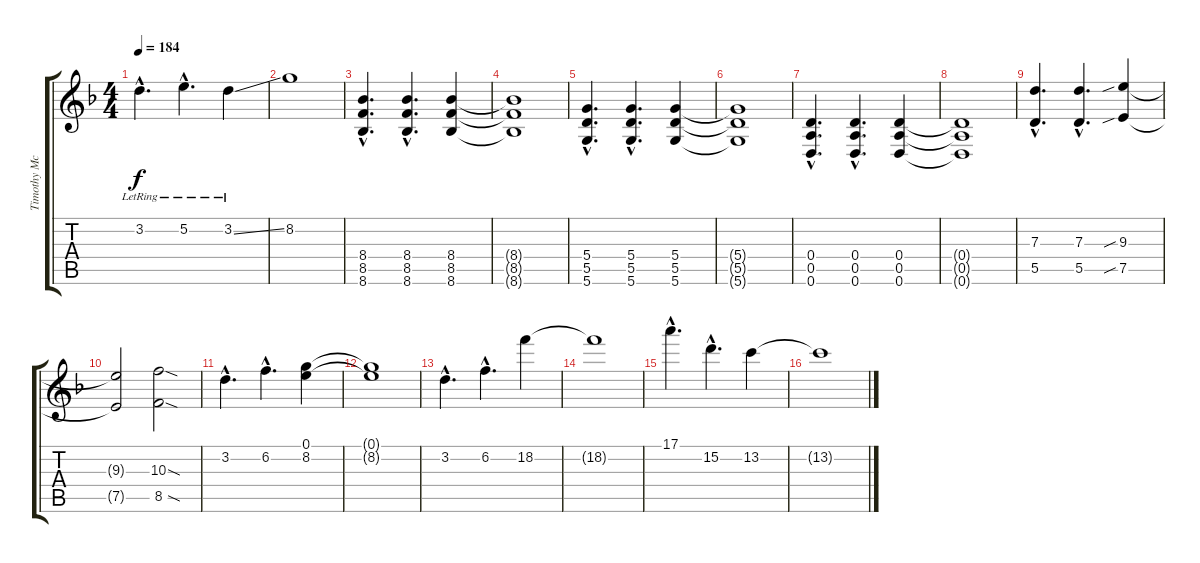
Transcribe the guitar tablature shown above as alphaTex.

\track ("Timothy McTague" "Timothy Mc") {instrument distortionguitar}
\staff {score tabs}
\tuning (E4 B3 G3 D3 A2 D2) {hide}
\ts (4 4)
\tempo 184
\clef g2
\ks dminor
3.2{hac lr}.4{d dy f} 5.2{hac lr}.4{d} 3.2{ss lr}.4 |
8.2.1 |
(8.4{hac} 8.5{hac} 8.6{hac}).4{d} (8.4{hac} 8.5{hac} 8.6{hac}).4{d} (8.4 8.5 8.6).4 |
(8.4{t} 8.5{t} 8.6{t}).1 |
(5.4{hac} 5.5{hac} 5.6{hac}).4{d} (5.4{hac} 5.5{hac} 5.6{hac}).4{d} (5.4 5.5 5.6).4 |
(5.4{t} 5.5{t} 5.6{t}).1 |
(0.4{hac} 0.5{hac} 0.6{hac}).4{d} (0.4{hac} 0.5{hac} 0.6{hac}).4{d} (0.4 0.5 0.6).4 |
(0.4{t} 0.5{t} 0.6{t}).1 |
(7.3{hac} 5.5{hac}).4{d} (7.3{hac} 5.5{hac}).4{d} (9.3{sib} 7.5{sib}).4 |
(9.3{t} 7.5{t}).2 (10.3{sod} 8.5{sod}).2 |
3.2{hac}.4{d} 6.2{hac}.4{d} (0.1 8.2).4 |
(0.1{t} 8.2{t}).1 |
3.2{hac}.4{d} 6.2{hac}.4{d} 18.2.4 |
18.2{t}.1 |
17.1{hac}.4{d} 15.2{hac}.4{d} 13.2.4 |
13.2{t}.1
